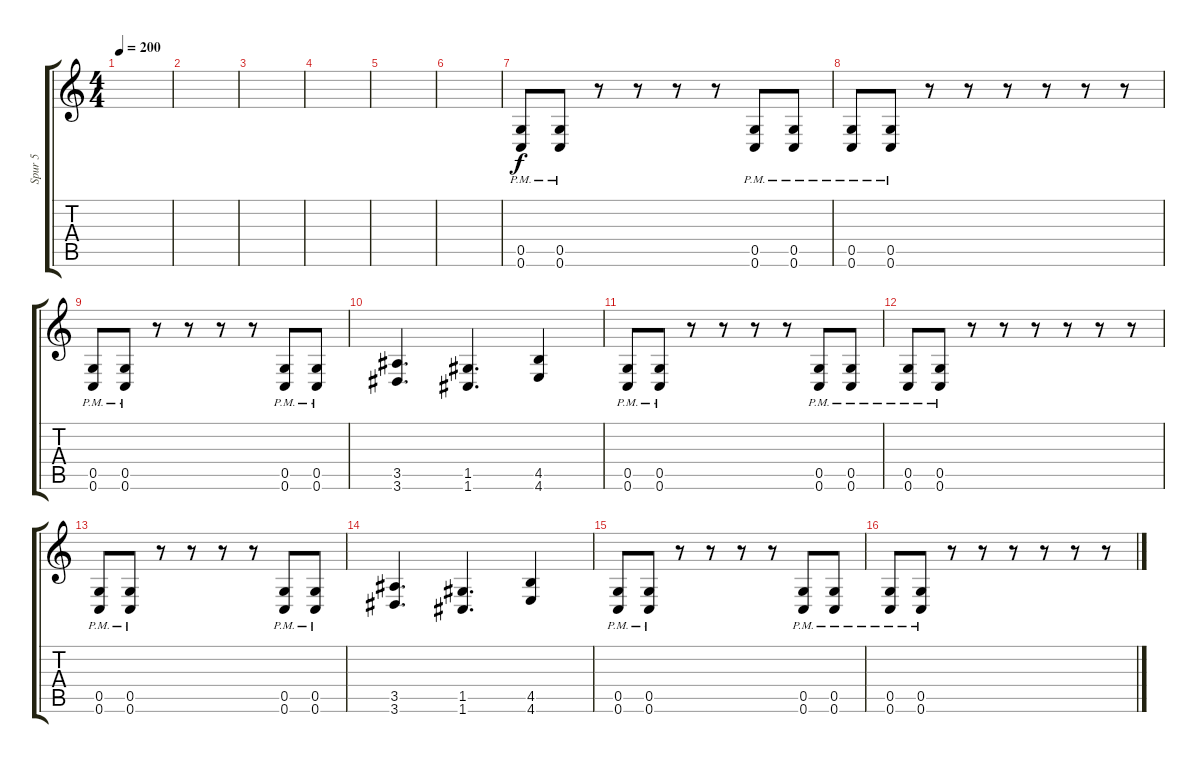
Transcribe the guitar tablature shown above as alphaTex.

\track ("Spur 5" "Spur 5") {instrument distortionguitar}
\staff {score tabs}
\tuning (D4 A3 F3 C3 G2 C2) {hide}
\ts (4 4)
\tempo 200
\clef g2
\ks c
|
|
|
|
|
|
(0.5{pm} 0.6{pm}).8 (0.5{pm} 0.6{pm}).8 r.8 r.8 r.8 r.8 (0.5{pm} 0.6{pm}).8 (0.5{pm} 0.6{pm}).8 |
(0.5 0.6{pm}).8 (0.5 0.6{pm}).8 r.8 r.8 r.8 r.8 r.8 r.8 |
(0.5{pm} 0.6{pm}).8 (0.5{pm} 0.6{pm}).8 r.8 r.8 r.8 r.8 (0.5{pm} 0.6{pm}).8 (0.5{pm} 0.6{pm}).8 |
(3.5 3.6).4{d} (1.5 1.6).4{d} (4.5 4.6).4 |
(0.5{pm} 0.6{pm}).8 (0.5{pm} 0.6{pm}).8 r.8 r.8 r.8 r.8 (0.5{pm} 0.6{pm}).8 (0.5{pm} 0.6{pm}).8 |
(0.5 0.6{pm}).8 (0.5 0.6{pm}).8 r.8 r.8 r.8 r.8 r.8 r.8 |
(0.5{pm} 0.6{pm}).8 (0.5{pm} 0.6{pm}).8 r.8 r.8 r.8 r.8 (0.5{pm} 0.6{pm}).8 (0.5{pm} 0.6{pm}).8 |
(3.5 3.6).4{d} (1.5 1.6).4{d} (4.5 4.6).4 |
(0.5{pm} 0.6{pm}).8 (0.5{pm} 0.6{pm}).8 r.8 r.8 r.8 r.8 (0.5{pm} 0.6{pm}).8 (0.5{pm} 0.6{pm}).8 |
(0.5 0.6{pm}).8 (0.5 0.6{pm}).8 r.8 r.8 r.8 r.8 r.8 r.8
